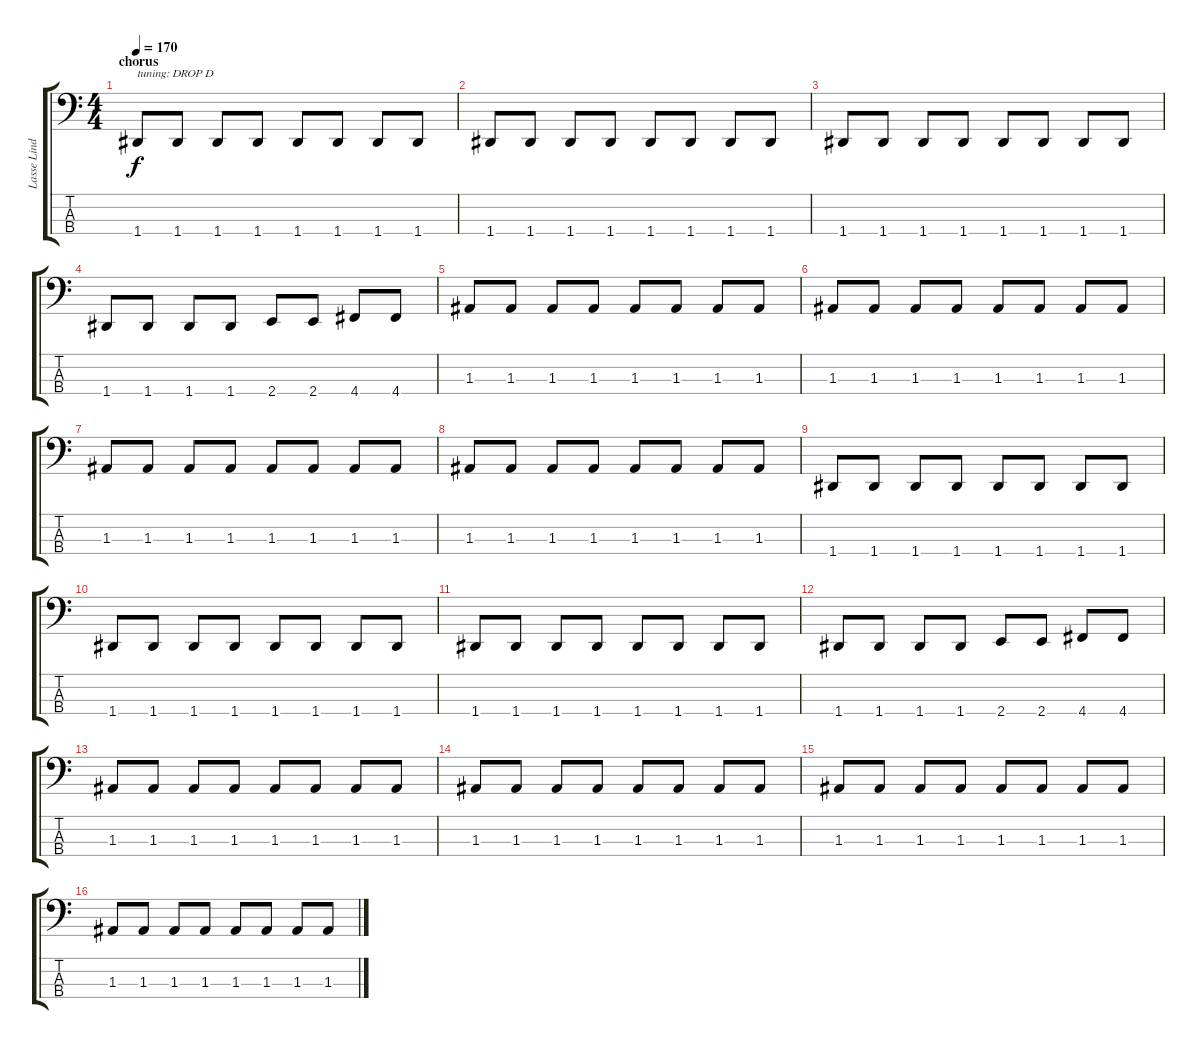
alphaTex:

\track ("Lasse Lindfors - bass" "Lasse Lind") {instrument electricbassfinger}
\staff {score tabs}
\tuning (G2 D2 A1 D1) {hide}
\ts (4 4)
\section ("" "chorus")
\tempo 170
\clef f4
\ks c
1.4.8{txt "tuning: DROP D" dy f} 1.4.8 1.4.8 1.4.8 1.4.8 1.4.8 1.4.8 1.4.8 |
1.4.8 1.4.8 1.4.8 1.4.8 1.4.8 1.4.8 1.4.8 1.4.8 |
1.4.8 1.4.8 1.4.8 1.4.8 1.4.8 1.4.8 1.4.8 1.4.8 |
1.4.8 1.4.8 1.4.8 1.4.8 2.4.8 2.4.8 4.4.8 4.4.8 |
1.3.8 1.3.8 1.3.8 1.3.8 1.3.8 1.3.8 1.3.8 1.3.8 |
1.3.8 1.3.8 1.3.8 1.3.8 1.3.8 1.3.8 1.3.8 1.3.8 |
1.3.8 1.3.8 1.3.8 1.3.8 1.3.8 1.3.8 1.3.8 1.3.8 |
1.3.8 1.3.8 1.3.8 1.3.8 1.3.8 1.3.8 1.3.8 1.3.8 |
1.4.8 1.4.8 1.4.8 1.4.8 1.4.8 1.4.8 1.4.8 1.4.8 |
1.4.8 1.4.8 1.4.8 1.4.8 1.4.8 1.4.8 1.4.8 1.4.8 |
1.4.8 1.4.8 1.4.8 1.4.8 1.4.8 1.4.8 1.4.8 1.4.8 |
1.4.8 1.4.8 1.4.8 1.4.8 2.4.8 2.4.8 4.4.8 4.4.8 |
1.3.8 1.3.8 1.3.8 1.3.8 1.3.8 1.3.8 1.3.8 1.3.8 |
1.3.8 1.3.8 1.3.8 1.3.8 1.3.8 1.3.8 1.3.8 1.3.8 |
1.3.8 1.3.8 1.3.8 1.3.8 1.3.8 1.3.8 1.3.8 1.3.8 |
1.3.8 1.3.8 1.3.8 1.3.8 1.3.8 1.3.8 1.3.8 1.3.8
